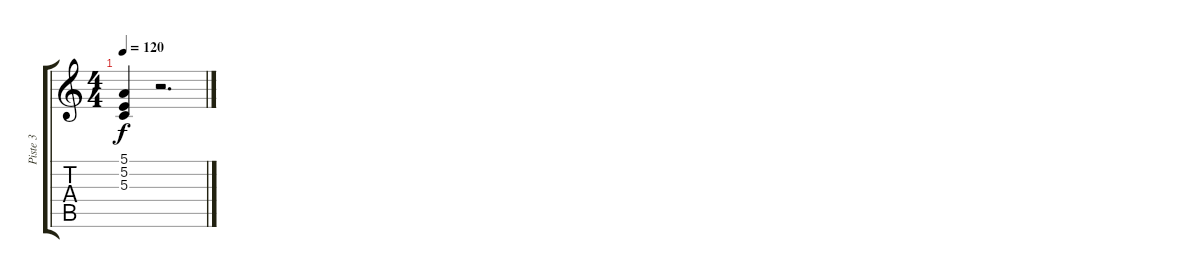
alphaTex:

\track ("Piste 3" "Piste 3") {instrument rockorgan}
\staff {score tabs}
\tuning (E4 B3 G3 D3 A2 E2) {hide}
\ts (4 4)
\tempo 120
\clef g2
\ks c
(5.1 5.2 5.3).4{dy f} r.2{d}
